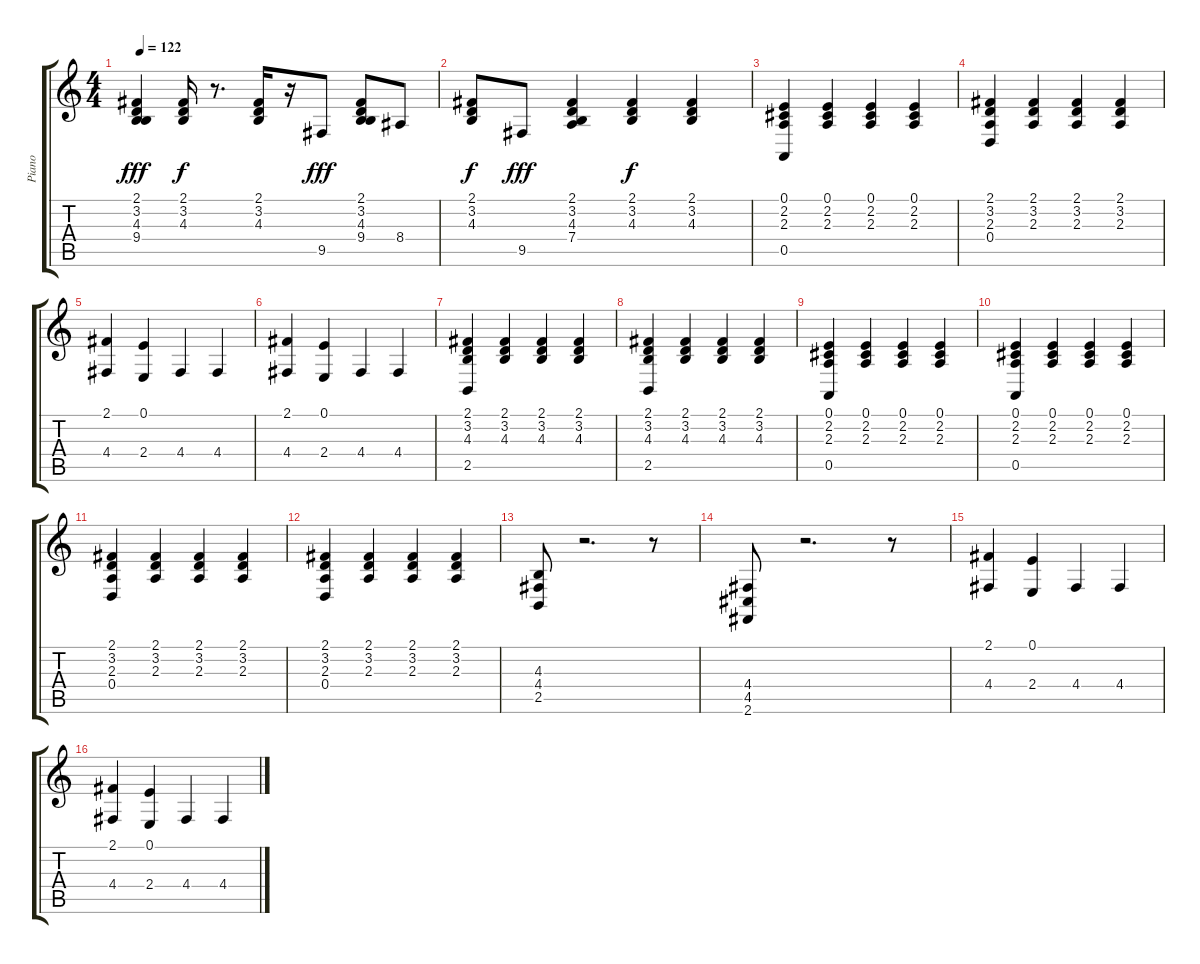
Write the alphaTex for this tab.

\track ("Piano" "Piano") {instrument acousticgrandpiano}
\staff {score tabs}
\tuning (E4 B3 G3 D3 A2 E2) {hide}
\ts (4 4)
\tempo 122
\clef g2
\ks c
(2.1 3.2 4.3 9.4).4{dy fff} (2.1 3.2 4.3).16{dy f} r.8{d} (2.1 3.2 4.3).16 r.16 9.5.8{dy fff} (2.1 3.2 4.3 9.4).8 8.4.8 |
(2.1 3.2 4.3).8{dy f} 9.5.8{dy fff} (2.1 3.2 4.3 7.4).4 (2.1 3.2 4.3).4{dy f} (2.1 3.2 4.3).4 |
(0.1 2.2 2.3 0.5).4 (0.1 2.2 2.3).4 (0.1 2.2 2.3).4 (0.1 2.2 2.3).4 |
(2.1 3.2 2.3 0.4).4 (2.1 3.2 2.3).4 (2.1 3.2 2.3).4 (2.1 3.2 2.3).4 |
(2.1 4.4).4 (0.1 2.4).4 4.4.4 4.4.4 |
(2.1 4.4).4 (0.1 2.4).4 4.4.4 4.4.4 |
(2.1 3.2 4.3 2.5).4 (2.1 3.2 4.3).4 (2.1 3.2 4.3).4 (2.1 3.2 4.3).4 |
(2.1 3.2 4.3 2.5).4 (2.1 3.2 4.3).4 (2.1 3.2 4.3).4 (2.1 3.2 4.3).4 |
(0.1 2.2 2.3 0.5).4 (0.1 2.2 2.3).4 (0.1 2.2 2.3).4 (0.1 2.2 2.3).4 |
(0.1 2.2 2.3 0.5).4 (0.1 2.2 2.3).4 (0.1 2.2 2.3).4 (0.1 2.2 2.3).4 |
(2.1 3.2 2.3 0.4).4 (2.1 3.2 2.3).4 (2.1 3.2 2.3).4 (2.1 3.2 2.3).4 |
(2.1 3.2 2.3 0.4).4 (2.1 3.2 2.3).4 (2.1 3.2 2.3).4 (2.1 3.2 2.3).4 |
(4.3 4.4 2.5).8 r.2{d} r.8 |
(4.4 4.5 2.6).8 r.2{d} r.8 |
(2.1 4.4).4 (0.1 2.4).4 4.4.4 4.4.4 |
(2.1 4.4).4 (0.1 2.4).4 4.4.4 4.4.4
